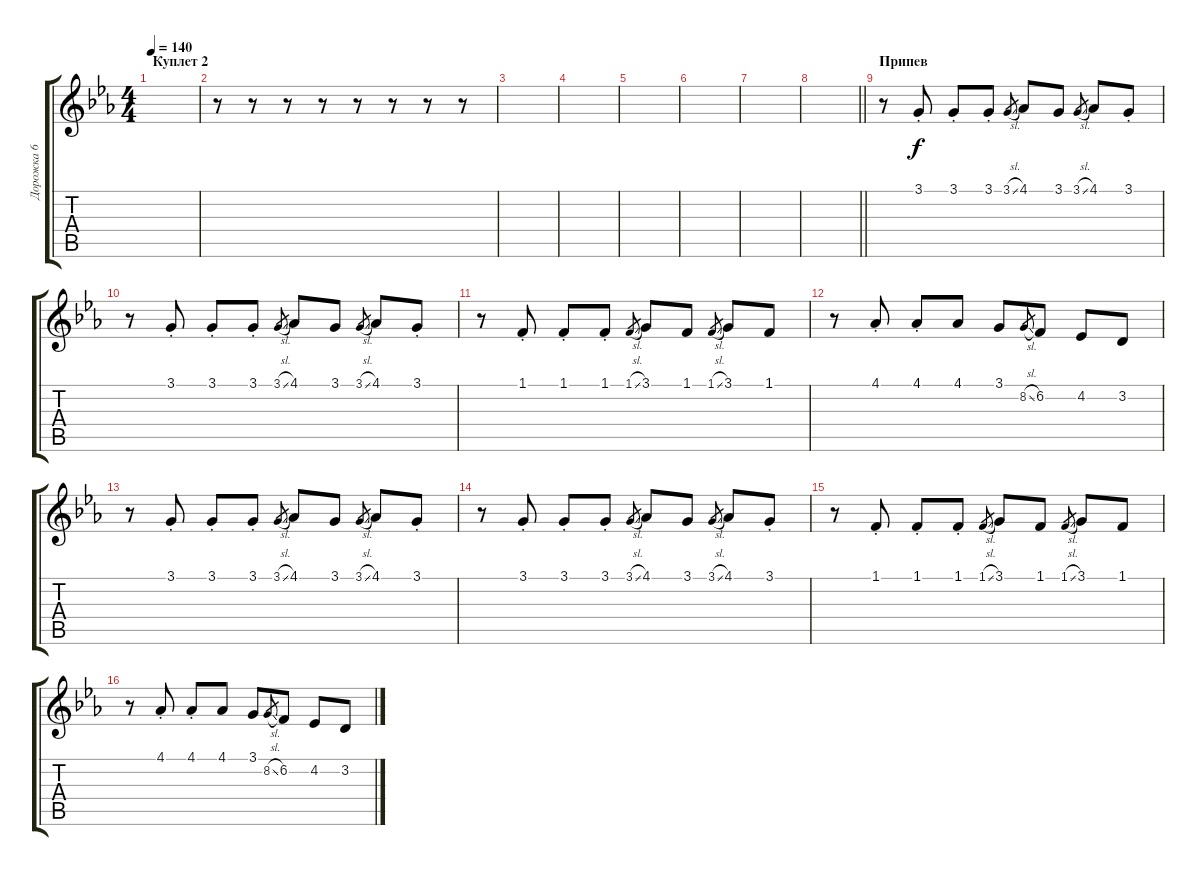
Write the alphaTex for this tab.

\track ("Дорожка 6" "Дорожка 6") {instrument fx7echoes}
\staff {score tabs}
\tuning (E4 B3 G3 D3 A2 E2) {hide}
\ts (4 4)
\section ("" "Куплет 2")
\tempo 140
\clef g2
\ks cminor
|
r.8 r.8 r.8 r.8 r.8 r.8 r.8 r.8 |
|
|
|
|
|
\barLineRight lightlight
|
\section ("" "Припев")
r.8 3.1{st}.8 3.1{st}.8 3.1{st}.8 3.1{sl}.8{gr} 4.1.8 3.1.8 3.1{sl}.8{gr} 4.1.8 3.1{st}.8 |
r.8 3.1{st}.8 3.1{st}.8 3.1{st}.8 3.1{sl}.8{gr} 4.1.8 3.1.8 3.1{sl}.8{gr} 4.1.8 3.1{st}.8 |
r.8 1.1{st}.8 1.1{st}.8 1.1{st}.8 1.1{sl}.8{gr} 3.1.8 1.1.8 1.1{sl}.8{gr} 3.1.8 1.1.8 |
r.8 4.1{st}.8 4.1{st}.8 4.1.8 3.1.8 8.2{sl}.8{gr} 6.2.8 4.2.8 3.2.8 |
r.8 3.1{st}.8 3.1{st}.8 3.1{st}.8 3.1{sl}.8{gr} 4.1.8 3.1.8 3.1{sl}.8{gr} 4.1.8 3.1{st}.8 |
r.8 3.1{st}.8 3.1{st}.8 3.1{st}.8 3.1{sl}.8{gr} 4.1.8 3.1.8 3.1{sl}.8{gr} 4.1.8 3.1{st}.8 |
r.8 1.1{st}.8 1.1{st}.8 1.1{st}.8 1.1{sl}.8{gr} 3.1.8 1.1.8 1.1{sl}.8{gr} 3.1.8 1.1.8 |
r.8 4.1{st}.8 4.1{st}.8 4.1.8 3.1.8 8.2{sl}.8{gr} 6.2.8 4.2.8 3.2.8
